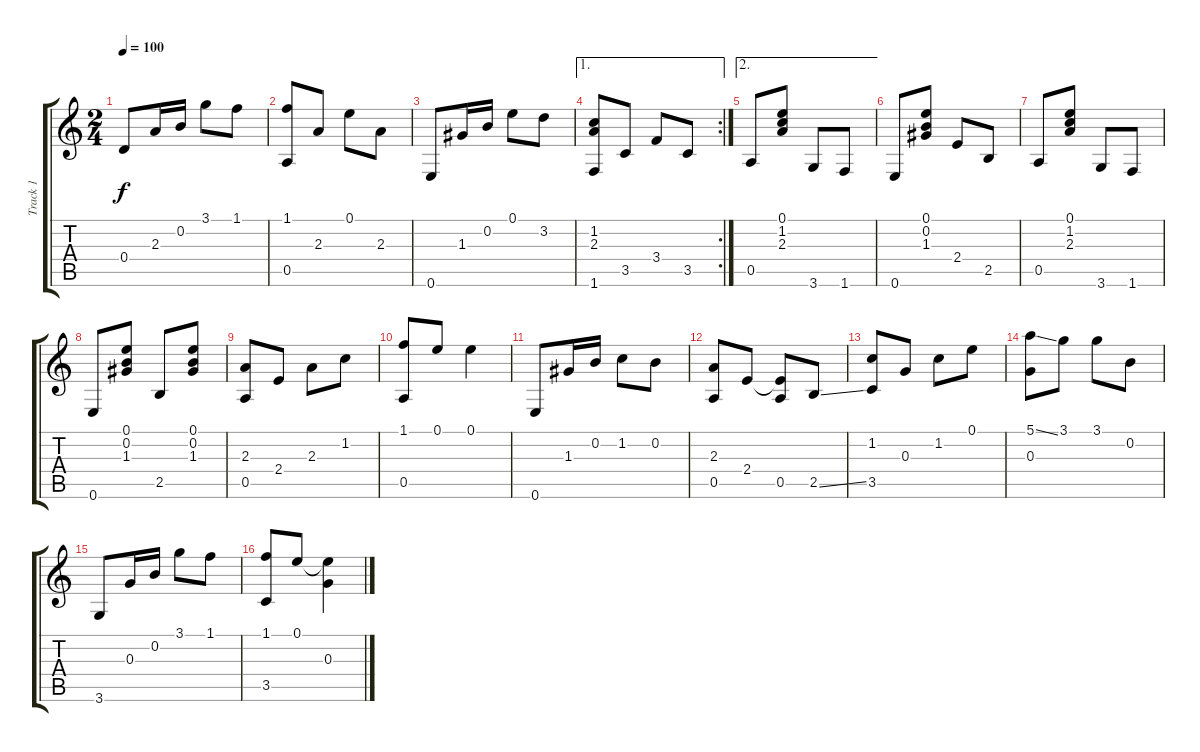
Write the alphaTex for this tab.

\track ("Track 1" "Track 1") {instrument acousticguitarnylon}
\staff {score tabs}
\tuning (E4 B3 G3 D3 A2 E2) {hide}
\ts (2 4)
\tempo 100
\clef g2
\ks c
0.4.8{dy f} 2.3.16 0.2.16 3.1.8 1.1.8 |
(1.1 0.5).8 2.3.8 0.1.8 2.3.8 |
0.6.8 1.3.16 0.2.16 0.1.8 3.2.8 |
\ae 1
\rc 2
(1.2 2.3 1.6).8 3.5.8 3.4.8 3.5.8 |
\ae 2
0.5.8 (0.1 1.2 2.3).8 3.6.8 1.6.8 |
0.6.8 (0.1 0.2 1.3).8 2.4.8 2.5.8 |
0.5.8 (0.1 1.2 2.3).8 3.6.8 1.6.8 |
0.6.8 (0.1 0.2 1.3).8 2.5.8 (0.1 0.2 1.3).8 |
(2.3 0.5).8 2.4.8 2.3.8 1.2.8 |
(1.1 0.5).8 0.1.8 0.1.4 |
0.6.8 1.3.16 0.2.16 1.2.8 0.2.8 |
(2.3 0.5).8 2.4.8 (2.4{t} 0.5).8 2.5{ss}.8 |
(1.2 3.5).8 0.3.8 1.2.8 0.1.8 |
(5.1{ss} 0.3).8 3.1.8 3.1.8 0.2.8 |
3.6.8 0.3.16 0.2.16 3.1.8 1.1.8 |
(1.1 3.5).8 0.1.8 (0.1{t} 0.3).4
